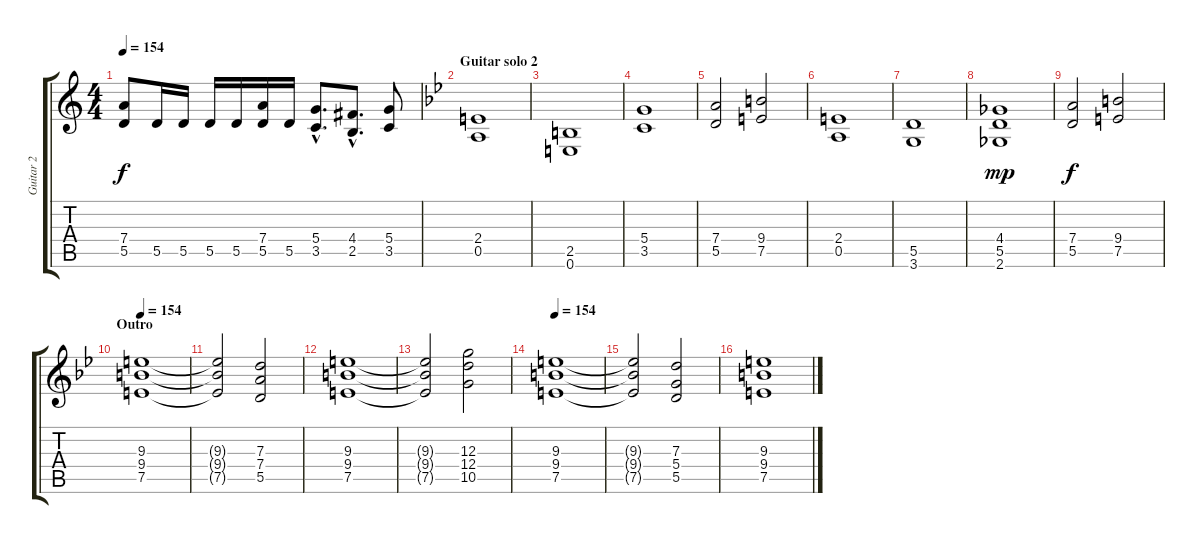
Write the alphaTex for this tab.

\track ("Guitar 2 " "Guitar 2 ") {instrument distortionguitar}
\staff {score tabs}
\tuning (E4 B3 G3 D3 A2 E2) {hide}
\ts (4 4)
\tempo 154
\clef g2
\ks c
(7.4 5.5).8{dy f} 5.5.16 5.5.16 5.5.16 5.5.16 (7.4 5.5).16 5.5.16 (5.4{hac} 3.5{hac}).8{d} (4.4{hac} 2.5{hac}).8{d} (5.4 3.5).8 |
\section ("" "Guitar solo 2")
\ks gminor
(2.4 0.5).1 |
(2.5 0.6).1 |
(5.4 3.5).1 |
(7.4 5.5).2 (9.4 7.5).2 |
(2.4 0.5).1 |
(5.5 3.6).1 |
(4.4 5.5 2.6).1{dy mp} |
(7.4 5.5).2{dy f} (9.4 7.5).2 |
\section ("" "Outro")
\tempo 154
(9.3 9.4 7.5).1 |
(9.3{t} 9.4{t} 7.5{t}).2 (7.3 7.4 5.5).2 |
(9.3 9.4 7.5).1 |
(9.3{t} 9.4{t} 7.5{t}).2 (12.3 12.4 10.5).2 |
\tempo 154
(9.3 9.4 7.5).1 |
(9.3{t} 9.4{t} 7.5{t}).2 (7.3 5.4 5.5).2 |
(9.3 9.4 7.5).1
